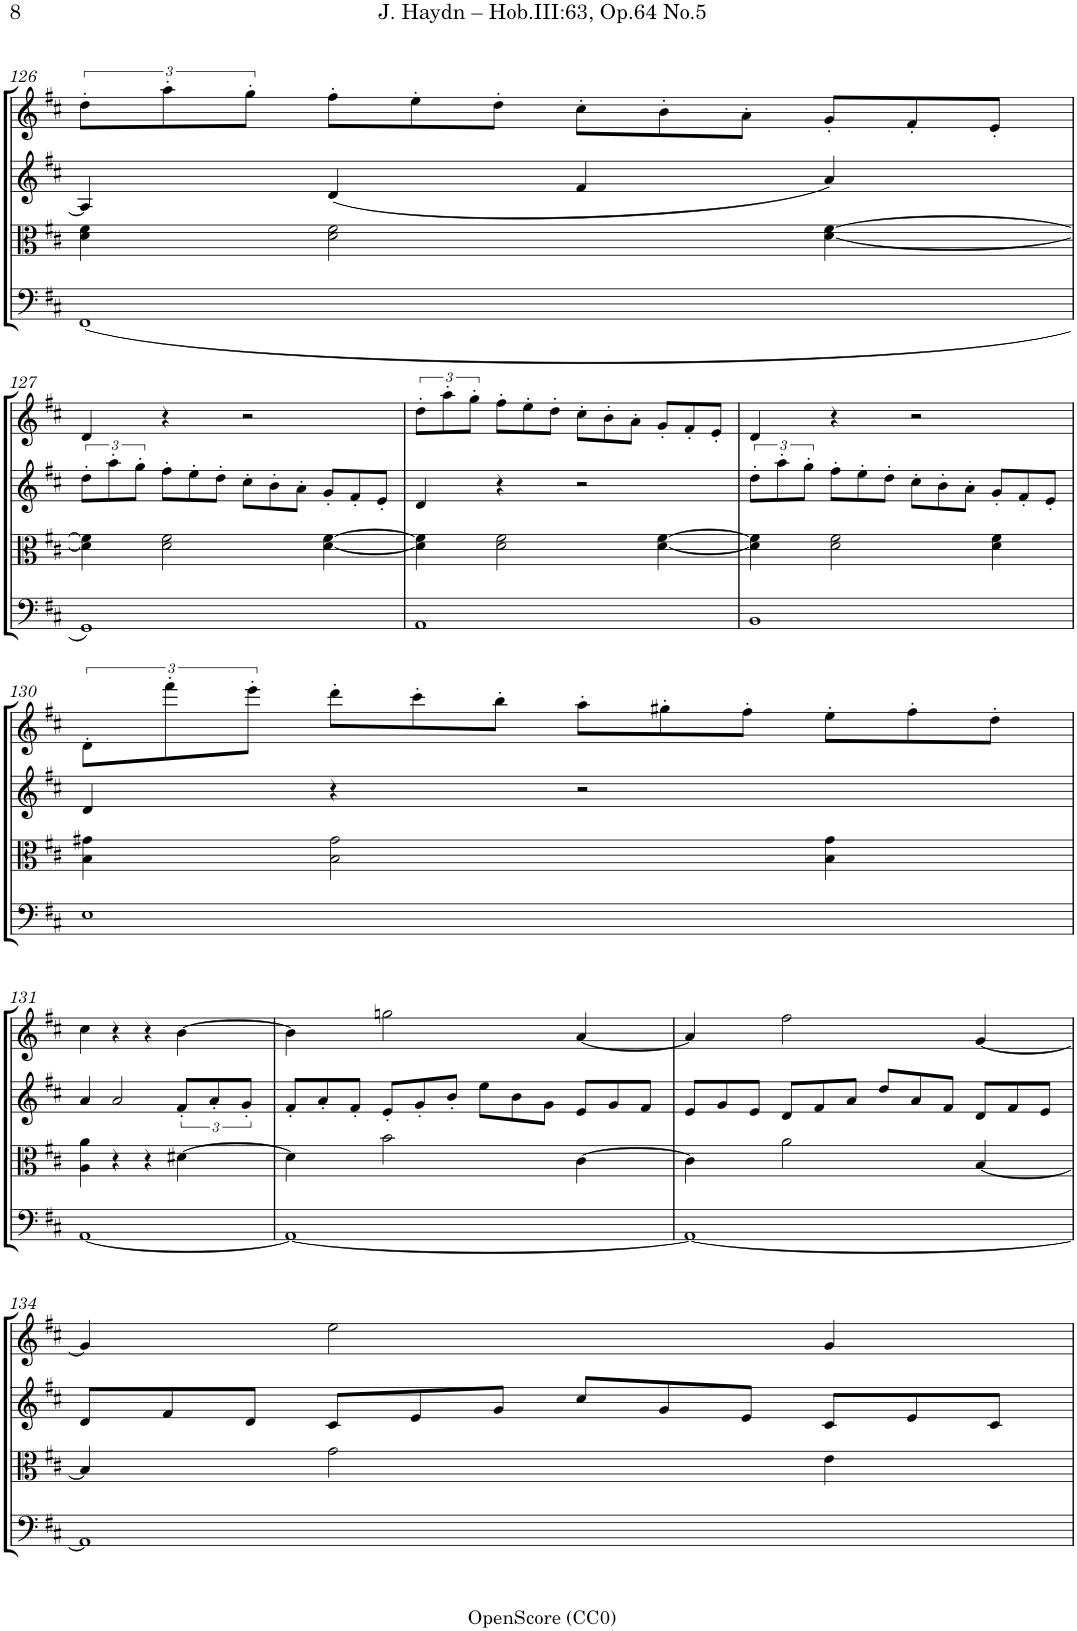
**kern	**kern	**kern	**kern
*part4	*part3	*part2	*part1
*staff4	*staff3	*staff2	*staff1
*I"Violoncello	*I"Viola	*I"Violin 2	*I"Violin 1
*I'Vc	*I'Vla	*I'Vln	*I'Vln
!!LO:PB:g=z
*clefF4	*clefC3	*clefG2	*clefG2
*k[f#c#]	*k[f#c#]	*k[f#c#]	*k[f#c#]
*M2/2	*M2/2	*M2/2	*M2/2
*met(c|)	*met(c|)	*met(c|)	*met(c|)
=126	=126	=126	=126
(1FF#	4d\ 4f#\	4A/]	12dd'\L
.	.	.	12aa'\
.	.	.	12gg'\J
*	*	*	*Xbrackettup
.	2d\ 2f#\	(4d/	12ff#'\L
.	.	.	12ee'\
.	.	.	12dd'\J
.	.	4f#/	12cc#'\L
.	.	.	12b'\
.	.	.	12a'\J
.	[4d\ [4f#\	4a/)	12g'/L
.	.	.	12f#'/
.	.	.	12e'/J
!!LO:LB:g=z
=127	=127	=127	=127
1GG)	4d\] 4f#\]	12dd'\L	4d/
.	.	12aa'\	.
.	.	12gg'\J	.
*	*	*Xbrackettup	*
.	2d\ 2f#\	12ff#'\L	4r
.	.	12ee'\	.
.	.	12dd'\J	.
.	.	12cc#'\L	2r
.	.	12b'\	.
.	.	12a'\J	.
.	[4d\ [4f#\	12g'/L	.
.	.	12f#'/	.
.	.	12e'/J	.
=128	=128	=128	=128
*	*	*	*brackettup
1AA	4d\] 4f#\]	4d/	12dd'\L
.	.	.	12aa'\
.	.	.	12gg'\J
*	*	*	*Xbrackettup
.	2d\ 2f#\	4r	12ff#'\L
.	.	.	12ee'\
.	.	.	12dd'\J
.	.	2r	12cc#'\L
.	.	.	12b'\
.	.	.	12a'\J
.	[4d\ [4f#\	.	12g'/L
.	.	.	12f#'/
.	.	.	12e'/J
=129	=129	=129	=129
*	*	*brackettup	*
1BB	4d\] 4f#\]	12dd'\L	4d/
.	.	12aa'\	.
.	.	12gg'\J	.
*	*	*Xbrackettup	*
.	2d\ 2f#\	12ff#'\L	4r
.	.	12ee'\	.
.	.	12dd'\J	.
.	.	12cc#'\L	2r
.	.	12b'\	.
.	.	12a'\J	.
.	4d\ 4f#\	12g'/L	.
.	.	12f#'/	.
.	.	12e'/J	.
!!LO:LB:g=z
=130	=130	=130	=130
*	*	*	*brackettup
1E	4B\ 4g#X\	4d/	12d'\L
.	.	.	12fff#'\
.	.	.	12eee'\J
*	*	*	*Xbrackettup
.	2B\ 2g#\	4r	12ddd'\L
.	.	.	12ccc#'\
.	.	.	12bb'\J
.	.	2r	12aa'\L
.	.	.	12gg#X'\
.	.	.	12ff#'\J
.	4B\ 4g#\	.	12ee'\L
.	.	.	12ff#'\
.	.	.	12dd'\J
!!LO:LB:g=z
=131	=131	=131	=131
[1AA	4A\ 4a\	4a/	4cc#\
.	4r	2a/	4r
.	4r	.	4r
*	*	*brackettup	*
.	[4d#X\	12f#'/L	[4b\
.	.	12a'/	.
.	.	12g'/J	.
=132	=132	=132	=132
*	*	*Xbrackettup	*
1AA_	4d#\]	12f#'/L	4b\]
.	.	12a'/	.
.	.	12f#'/J	.
.	2b\	12e'/L	2ggn\
.	.	12g'/	.
.	.	12b'/J	.
.	.	12ee\L	.
.	.	12b\	.
.	.	12g\J	.
.	[4c#\	12e/L	[4a/
.	.	12g/	.
.	.	12f#/J	.
=133	=133	=133	=133
1AA_	4c#\]	12e/L	4a/]
.	.	12g/	.
.	.	12e/J	.
.	2a\	12d/L	2ff#\
.	.	12f#/	.
.	.	12a/J	.
.	.	12dd/L	.
.	.	12a/	.
.	.	12f#/J	.
.	[4B/	12d/L	[4g/
.	.	12f#/	.
.	.	12e/J	.
!!LO:LB:g=z
=134	=134	=134	=134
1AA]	4B/]	12d/L	4g/]
.	.	12f#/	.
.	.	12d/J	.
.	2g\	12c#/L	2ee\
.	.	12e/	.
.	.	12g/J	.
.	.	12cc#/L	.
.	.	12g/	.
.	.	12e/J	.
.	4e\	12c#/L	4g/
.	.	12e/	.
.	.	12c#/J	.
=	=	=	=
*-	*-	*-	*-
